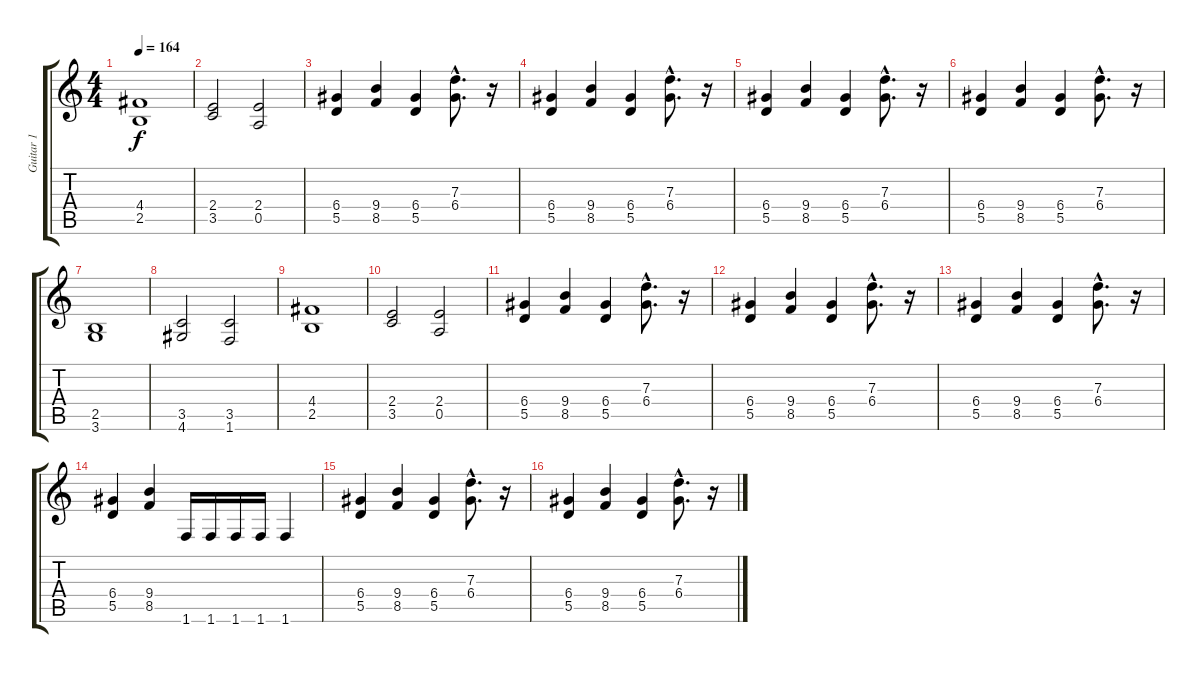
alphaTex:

\track ("Guitar 1" "Guitar 1") {instrument distortionguitar}
\staff {score tabs}
\tuning (E4 B3 G3 D3 A2 E2) {hide}
\ts (4 4)
\tempo 164
\clef g2
\ks c
(4.4 2.5).1{dy f} |
(2.4 3.5).2 (2.4 0.5).2 |
(6.4 5.5).4 (9.4 8.5).4 (6.4 5.5).4 (7.3{hac} 6.4{hac}).8{d} r.16 |
(6.4 5.5).4 (9.4 8.5).4 (6.4 5.5).4 (7.3{hac} 6.4{hac}).8{d} r.16 |
(6.4 5.5).4 (9.4 8.5).4 (6.4 5.5).4 (7.3{hac} 6.4{hac}).8{d} r.16 |
(6.4 5.5).4 (9.4 8.5).4 (6.4 5.5).4 (7.3{hac} 6.4{hac}).8{d} r.16 |
(2.5 3.6).1 |
(3.5 4.6).2 (3.5 1.6).2 |
(4.4 2.5).1 |
(2.4 3.5).2 (2.4 0.5).2 |
(6.4 5.5).4 (9.4 8.5).4 (6.4 5.5).4 (7.3{hac} 6.4{hac}).8{d} r.16 |
(6.4 5.5).4 (9.4 8.5).4 (6.4 5.5).4 (7.3{hac} 6.4{hac}).8{d} r.16 |
(6.4 5.5).4 (9.4 8.5).4 (6.4 5.5).4 (7.3{hac} 6.4{hac}).8{d} r.16 |
(6.4 5.5).4 (9.4 8.5).4 1.6.16 1.6.16 1.6.16 1.6.16 1.6.4 |
(6.4 5.5).4 (9.4 8.5).4 (6.4 5.5).4 (7.3{hac} 6.4{hac}).8{d} r.16 |
(6.4 5.5).4 (9.4 8.5).4 (6.4 5.5).4 (7.3{hac} 6.4{hac}).8{d} r.16
